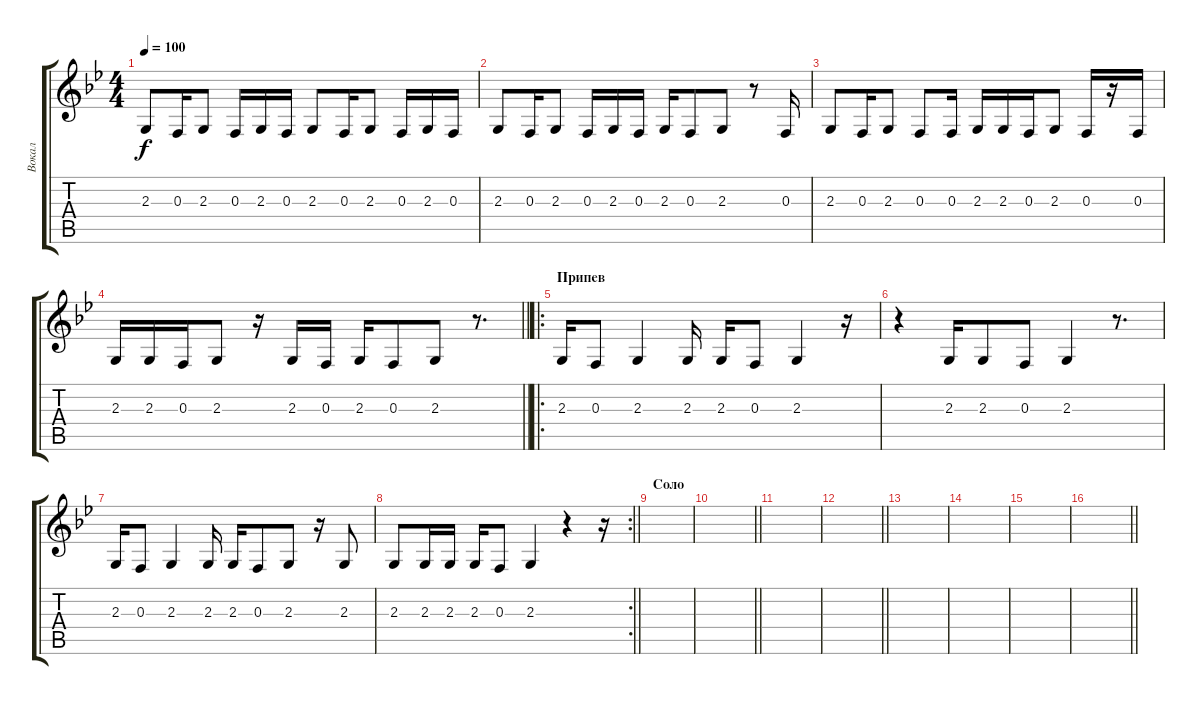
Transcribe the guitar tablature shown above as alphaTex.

\track ("Вокал" "Вокал") {instrument violin}
\staff {score tabs}
\tuning (D4 A3 F3 C3 G2 C2) {hide}
\ts (4 4)
\tempo 100
\clef g2
\ks gminor
2.3.8{dy f} 0.3.16 2.3.8 0.3.16 2.3.16 0.3.16 2.3.8 0.3.16 2.3.8 0.3.16 2.3.16 0.3.16 |
2.3.8 0.3.16 2.3.8 0.3.16 2.3.16 0.3.16 2.3.16 0.3.8 2.3.8 r.8 0.3.16 |
2.3.8 0.3.16 2.3.8 0.3.8 0.3.16 2.3.16 2.3.16 0.3.16 2.3.8 0.3.16 r.16 0.3.16 |
\barLineRight lightlight
2.3.16 2.3.16 0.3.16 2.3.8 r.16 2.3.16 0.3.16 2.3.16 0.3.8 2.3.8 r.8{d} |
\ro
\section ("" "Припев")
2.3.16 0.3.8 2.3.4 2.3.16 2.3.16 0.3.8 2.3.4 r.16 |
r.4 2.3.16 2.3.8 0.3.8 2.3.4 r.8{d} |
2.3.16 0.3.8 2.3.4 2.3.16 2.3.16 0.3.8 2.3.8 r.16 2.3.8 |
\rc 2
\barLineRight lightlight
2.3.8 2.3.16 2.3.16 2.3.16 0.3.8 2.3.4 r.4 r.16 |
\section ("" "Соло")
|
\barLineRight lightlight
|
|
\barLineRight lightlight
|
|
|
|
\barLineRight lightlight
